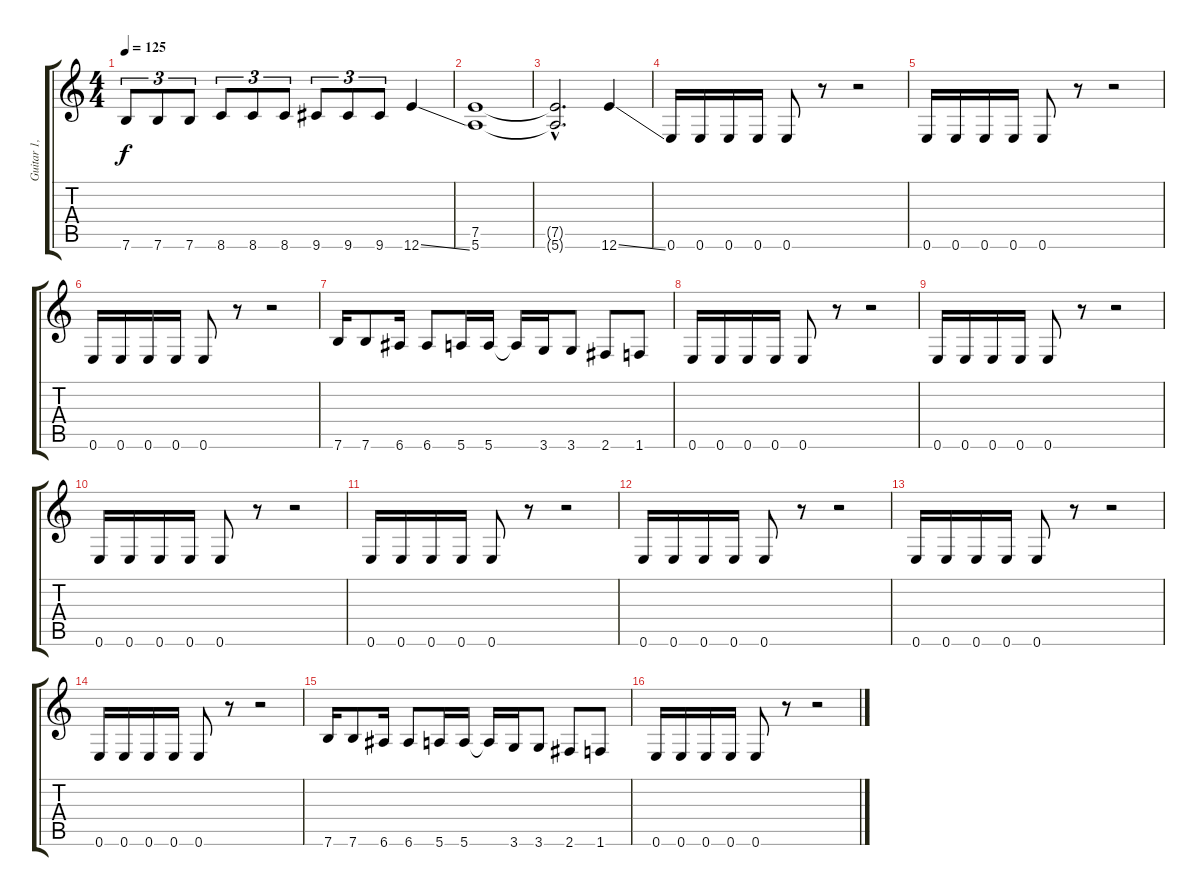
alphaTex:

\track ("Guitar 1, Dime" "Guitar 1, ") {instrument overdrivenguitar}
\staff {score tabs}
\tuning (E4 B3 G3 D3 A2 E2) {hide}
\ts (4 4)
\tempo 125
\clef g2
\ks c
7.6.8{tu (3 2) dy f} 7.6.8{tu (3 2)} 7.6.8{tu (3 2)} 8.6.8{tu (3 2)} 8.6.8{tu (3 2)} 8.6.8{tu (3 2)} 9.6.8{tu (3 2)} 9.6.8{tu (3 2)} 9.6.8{tu (3 2)} 12.6{ss}.4 |
(7.5 5.6).1 |
(7.5{hac t} 5.6{hac t}).2{d} 12.6{ss}.4 |
0.6.16 0.6.16 0.6.16 0.6.16 0.6.8 r.8 r.2 |
0.6.16 0.6.16 0.6.16 0.6.16 0.6.8 r.8 r.2 |
0.6.16 0.6.16 0.6.16 0.6.16 0.6.8 r.8 r.2 |
7.6.16 7.6.8 6.6.16 6.6.8 5.6.16 5.6.16 5.6{t}.16 3.6.16 3.6.8 2.6.8 1.6.8 |
0.6.16 0.6.16 0.6.16 0.6.16 0.6.8 r.8 r.2 |
0.6.16 0.6.16 0.6.16 0.6.16 0.6.8 r.8 r.2 |
0.6.16 0.6.16 0.6.16 0.6.16 0.6.8 r.8 r.2 |
0.6.16 0.6.16 0.6.16 0.6.16 0.6.8 r.8 r.2 |
0.6.16 0.6.16 0.6.16 0.6.16 0.6.8 r.8 r.2 |
0.6.16 0.6.16 0.6.16 0.6.16 0.6.8 r.8 r.2 |
0.6.16 0.6.16 0.6.16 0.6.16 0.6.8 r.8 r.2 |
7.6.16 7.6.8 6.6.16 6.6.8 5.6.16 5.6.16 5.6{t}.16 3.6.16 3.6.8 2.6.8 1.6.8 |
0.6.16 0.6.16 0.6.16 0.6.16 0.6.8 r.8 r.2
